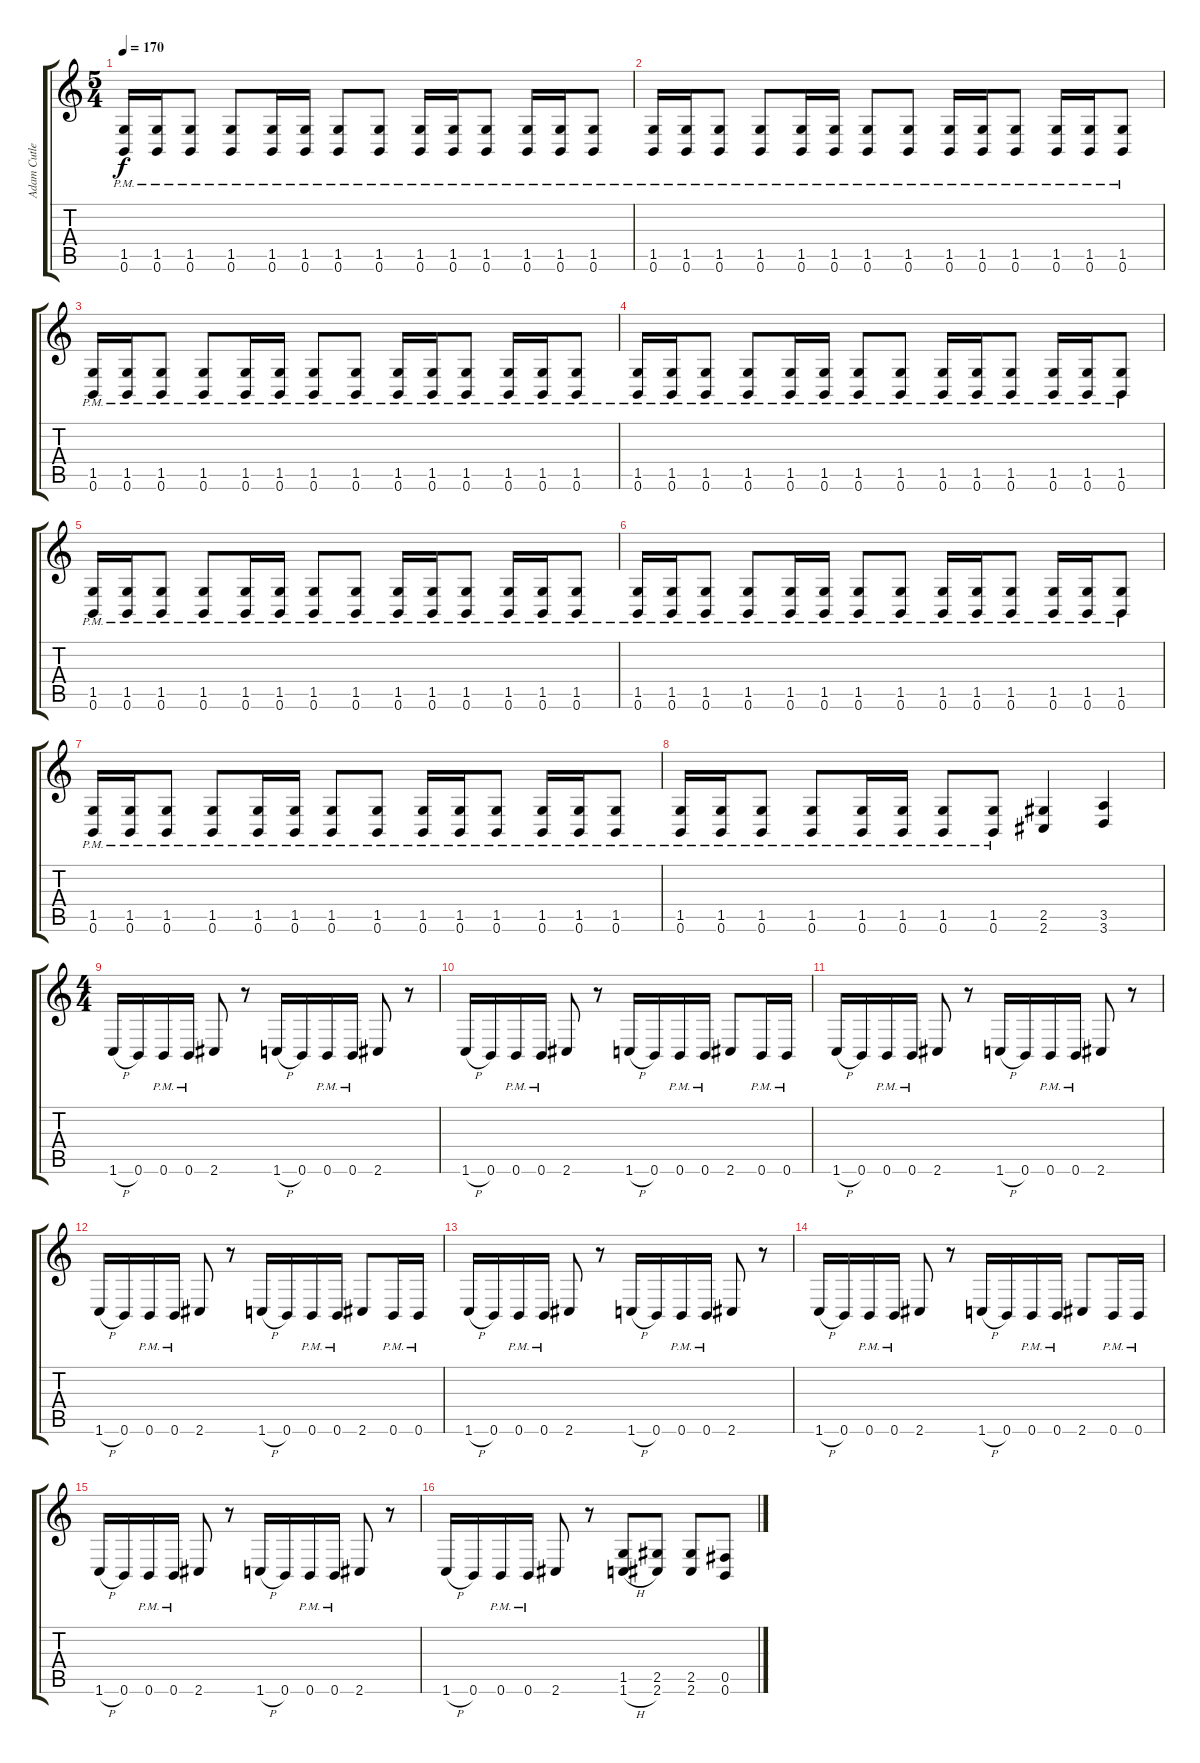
\track ("Adam Cutler" "Adam Cutle") {instrument overdrivenguitar}
\staff {score tabs}
\tuning (Db4 Ab3 E3 B2 Gb2 B1) {hide}
\ts (5 4)
\tempo 170
\clef g2
\ks c
(1.5{pm} 0.6{pm}).16{dy f} (1.5{pm} 0.6{pm}).16 (1.5{pm} 0.6{pm}).8 (1.5{pm} 0.6{pm}).8 (1.5{pm} 0.6{pm}).16 (1.5{pm} 0.6{pm}).16 (1.5{pm} 0.6{pm}).8 (1.5{pm} 0.6{pm}).8 (1.5{pm} 0.6{pm}).16 (1.5{pm} 0.6{pm}).16 (1.5{pm} 0.6{pm}).8 (1.5{pm} 0.6{pm}).16 (1.5{pm} 0.6{pm}).16 (1.5{pm} 0.6{pm}).8 |
(1.5{pm} 0.6{pm}).16 (1.5{pm} 0.6{pm}).16 (1.5{pm} 0.6{pm}).8 (1.5{pm} 0.6{pm}).8 (1.5{pm} 0.6{pm}).16 (1.5{pm} 0.6{pm}).16 (1.5{pm} 0.6{pm}).8 (1.5{pm} 0.6{pm}).8 (1.5{pm} 0.6{pm}).16 (1.5{pm} 0.6{pm}).16 (1.5{pm} 0.6{pm}).8 (1.5{pm} 0.6{pm}).16 (1.5{pm} 0.6{pm}).16 (1.5{pm} 0.6{pm}).8 |
(1.5{pm} 0.6{pm}).16 (1.5{pm} 0.6{pm}).16 (1.5{pm} 0.6{pm}).8 (1.5{pm} 0.6{pm}).8 (1.5{pm} 0.6{pm}).16 (1.5{pm} 0.6{pm}).16 (1.5{pm} 0.6{pm}).8 (1.5{pm} 0.6{pm}).8 (1.5{pm} 0.6{pm}).16 (1.5{pm} 0.6{pm}).16 (1.5{pm} 0.6{pm}).8 (1.5{pm} 0.6{pm}).16 (1.5{pm} 0.6{pm}).16 (1.5{pm} 0.6{pm}).8 |
(1.5{pm} 0.6{pm}).16 (1.5{pm} 0.6{pm}).16 (1.5{pm} 0.6{pm}).8 (1.5{pm} 0.6{pm}).8 (1.5{pm} 0.6{pm}).16 (1.5{pm} 0.6{pm}).16 (1.5{pm} 0.6{pm}).8 (1.5{pm} 0.6{pm}).8 (1.5{pm} 0.6{pm}).16 (1.5{pm} 0.6{pm}).16 (1.5{pm} 0.6{pm}).8 (1.5{pm} 0.6{pm}).16 (1.5{pm} 0.6{pm}).16 (1.5{pm} 0.6{pm}).8 |
(1.5{pm} 0.6{pm}).16 (1.5{pm} 0.6{pm}).16 (1.5{pm} 0.6{pm}).8 (1.5{pm} 0.6{pm}).8 (1.5{pm} 0.6{pm}).16 (1.5{pm} 0.6{pm}).16 (1.5{pm} 0.6{pm}).8 (1.5{pm} 0.6{pm}).8 (1.5{pm} 0.6{pm}).16 (1.5{pm} 0.6{pm}).16 (1.5{pm} 0.6{pm}).8 (1.5{pm} 0.6{pm}).16 (1.5{pm} 0.6{pm}).16 (1.5{pm} 0.6{pm}).8 |
(1.5{pm} 0.6{pm}).16 (1.5{pm} 0.6{pm}).16 (1.5{pm} 0.6{pm}).8 (1.5{pm} 0.6{pm}).8 (1.5{pm} 0.6{pm}).16 (1.5{pm} 0.6{pm}).16 (1.5{pm} 0.6{pm}).8 (1.5{pm} 0.6{pm}).8 (1.5{pm} 0.6{pm}).16 (1.5{pm} 0.6{pm}).16 (1.5{pm} 0.6{pm}).8 (1.5{pm} 0.6{pm}).16 (1.5{pm} 0.6{pm}).16 (1.5{pm} 0.6{pm}).8 |
(1.5{pm} 0.6{pm}).16 (1.5{pm} 0.6{pm}).16 (1.5{pm} 0.6{pm}).8 (1.5{pm} 0.6{pm}).8 (1.5{pm} 0.6{pm}).16 (1.5{pm} 0.6{pm}).16 (1.5{pm} 0.6{pm}).8 (1.5{pm} 0.6{pm}).8 (1.5{pm} 0.6{pm}).16 (1.5{pm} 0.6{pm}).16 (1.5{pm} 0.6{pm}).8 (1.5{pm} 0.6{pm}).16 (1.5{pm} 0.6{pm}).16 (1.5{pm} 0.6{pm}).8 |
(1.5{pm} 0.6{pm}).16 (1.5{pm} 0.6{pm}).16 (1.5{pm} 0.6{pm}).8 (1.5{pm} 0.6{pm}).8 (1.5{pm} 0.6{pm}).16 (1.5{pm} 0.6{pm}).16 (1.5{pm} 0.6{pm}).8 (1.5{pm} 0.6{pm}).8 (2.5 2.6).4 (3.5 3.6).4 |
\ts (4 4)
1.6{h}.16 0.6.16 0.6{pm}.16 0.6{pm}.16 2.6.8 r.8 1.6{h}.16 0.6.16 0.6{pm}.16 0.6{pm}.16 2.6.8 r.8 |
1.6{h}.16 0.6.16 0.6{pm}.16 0.6{pm}.16 2.6.8 r.8 1.6{h}.16 0.6.16 0.6{pm}.16 0.6{pm}.16 2.6.8 0.6{pm}.16 0.6{pm}.16 |
1.6{h}.16 0.6.16 0.6{pm}.16 0.6{pm}.16 2.6.8 r.8 1.6{h}.16 0.6.16 0.6{pm}.16 0.6{pm}.16 2.6.8 r.8 |
1.6{h}.16 0.6.16 0.6{pm}.16 0.6{pm}.16 2.6.8 r.8 1.6{h}.16 0.6.16 0.6{pm}.16 0.6{pm}.16 2.6.8 0.6{pm}.16 0.6{pm}.16 |
1.6{h}.16 0.6.16 0.6{pm}.16 0.6{pm}.16 2.6.8 r.8 1.6{h}.16 0.6.16 0.6{pm}.16 0.6{pm}.16 2.6.8 r.8 |
1.6{h}.16 0.6.16 0.6{pm}.16 0.6{pm}.16 2.6.8 r.8 1.6{h}.16 0.6.16 0.6{pm}.16 0.6{pm}.16 2.6.8 0.6{pm}.16 0.6{pm}.16 |
1.6{h}.16 0.6.16 0.6{pm}.16 0.6{pm}.16 2.6.8 r.8 1.6{h}.16 0.6.16 0.6{pm}.16 0.6{pm}.16 2.6.8 r.8 |
1.6{h}.16 0.6.16 0.6{pm}.16 0.6{pm}.16 2.6.8 r.8 (1.5 1.6{h}).8 (2.5 2.6).8 (2.5 2.6).8 (0.5 0.6).8
